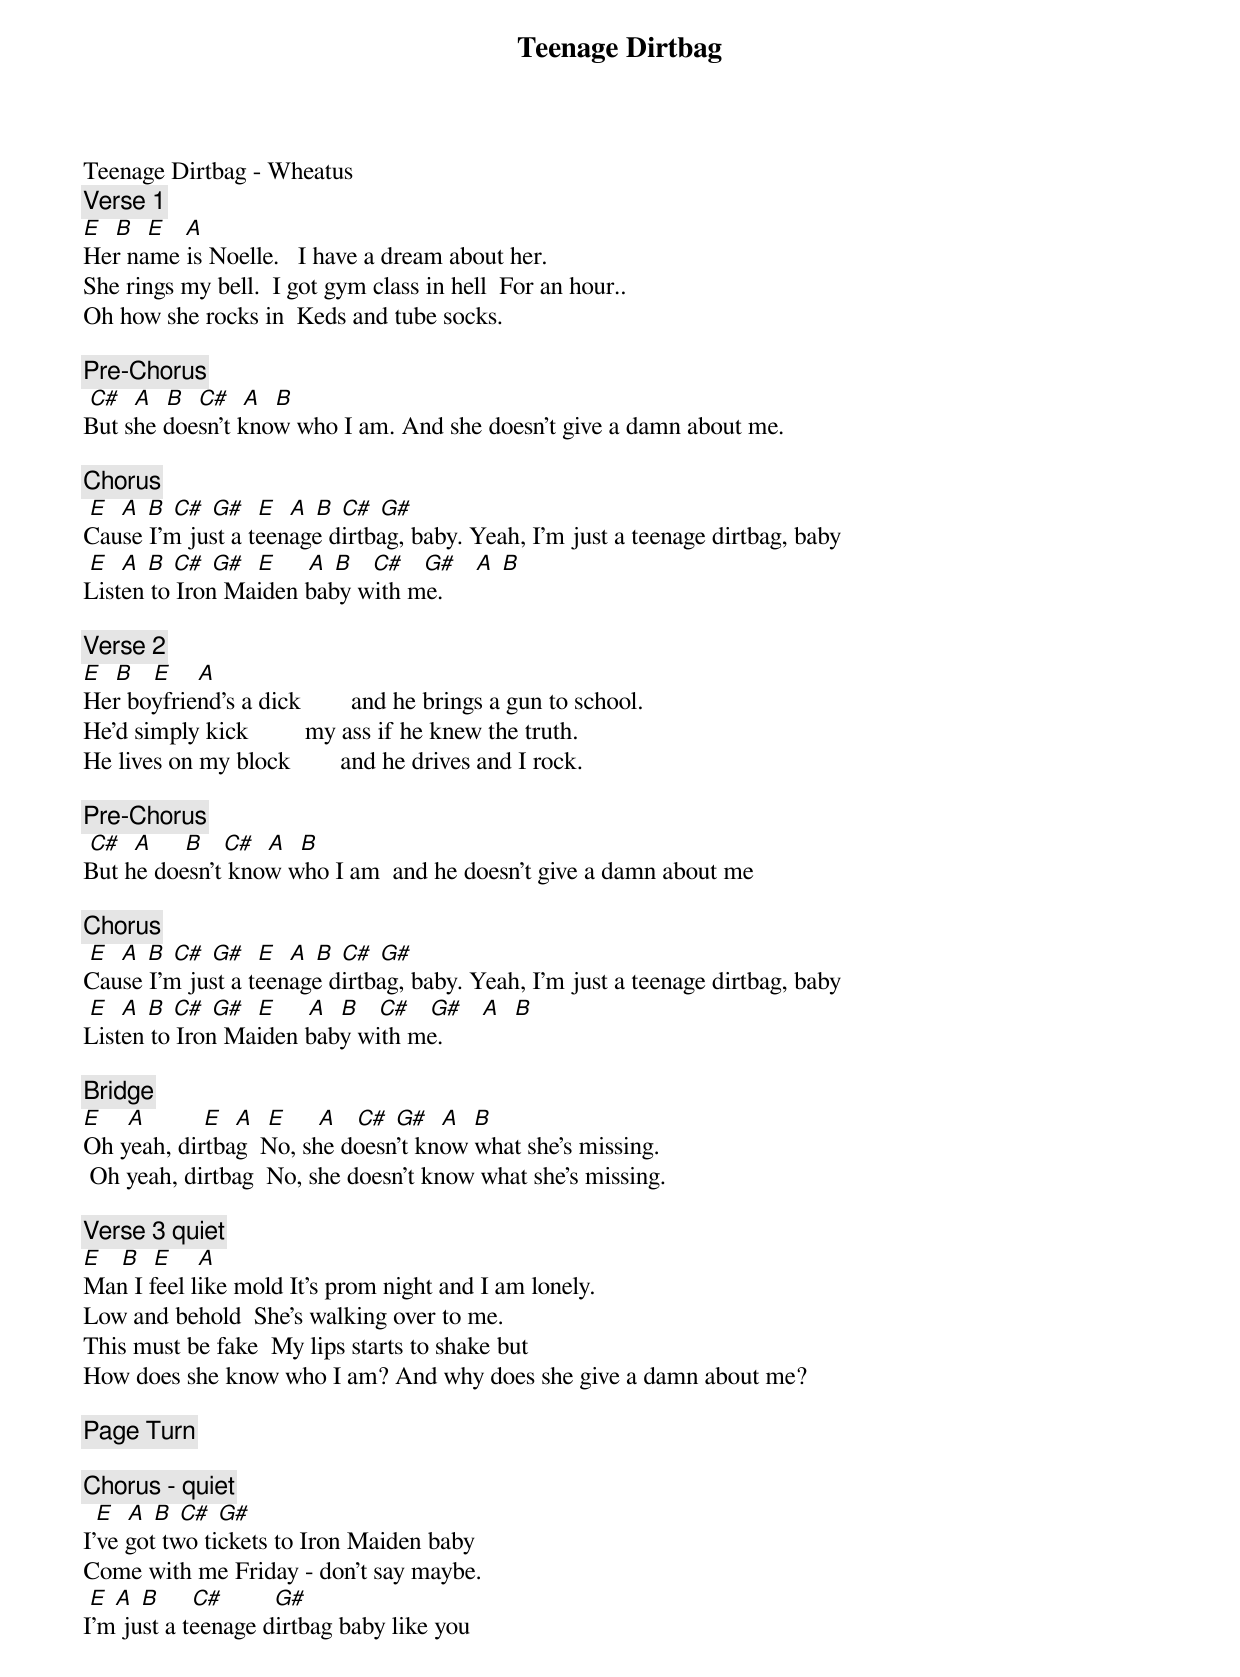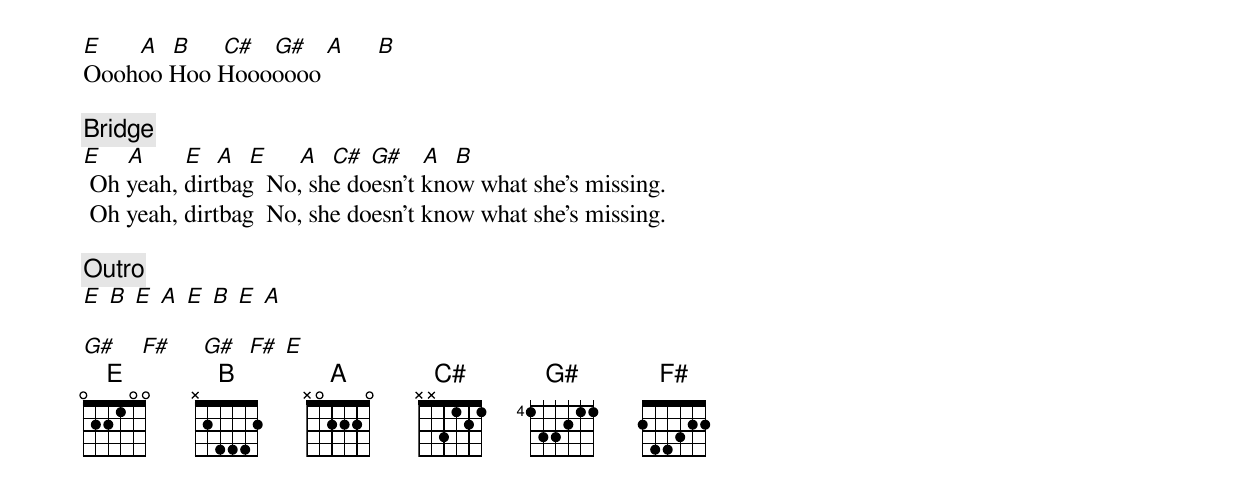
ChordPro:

{title: Teenage Dirtbag}
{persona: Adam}
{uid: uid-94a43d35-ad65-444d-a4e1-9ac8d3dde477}
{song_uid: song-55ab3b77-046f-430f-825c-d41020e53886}


Teenage Dirtbag - Wheatus
{comment: Verse 1}
[E]		[B]		[E] 		[A]
Her name is Noelle.  	I have a dream about her.
She rings my bell.		I got gym class in hell  For an hour..
Oh how she rocks in 	Keds and tube socks.

{comment: Pre-Chorus}
	[C#]		[A]		[B]		[C#]		[A]		[B]
But she doesn't know who I am.	And she doesn't give a damn about me.

{comment: Chorus}
	[E]		[A]	[B]	[C#]	[G#]		[E]		[A]	[B]	[C#]	[G#]
Cause I'm just a teenage dirtbag, baby.	Yeah, I'm just a teenage dirtbag, baby
	[E]		[A]	[B]	[C#]	[G#]		[E]     [A]	[B]   [C#]   [G#]   [A]	[B]
Listen to Iron Maiden baby with me.

{comment: Verse 2}
[E]		[B]			[E] 			[A]
Her boyfriend's a dick	      	and he brings a gun to school.
He'd simply kick		      	my ass if he knew the truth.
He lives on my block	      	and he drives and I rock.

{comment: Pre-Chorus}
	[C#]		[A]	    [B]			[C#]		[A]		[B]
But he doesn't know who I am 	and he doesn't give a damn about me

{comment: Chorus}
	[E]		[A]	[B]	[C#]	[G#]		[E]		[A]	[B]	[C#]	[G#]
Cause I'm just a teenage dirtbag, baby.	Yeah, I'm just a teenage dirtbag, baby
	[E]		[A]	[B]	[C#]	[G#]		[E]     [A]	 [B]   [C#]   [G#]   [A]	 [B]
Listen to Iron Maiden baby with me.

{comment: Bridge}
[E]    [A]		       [E]  [A]		[E]     [A]			[C#]	[G#] 	[A]		[B]
Oh yeah, dirtbag		No, she doesn't know what she's missing.
	Oh yeah, dirtbag		No, she doesn't know what she's missing.

{comment: Verse 3 quiet}
[E]			[B]		[E] 			[A]
Man I feel like mold	It's prom night and I am lonely.
Low and behold		She's walking over to me.
This must be fake		My lips starts to shake but
How does she know who I am?	And why does she give a damn about me?

{comment: Page Turn}

{comment: Chorus - quiet}
 	[E]		[A]	[B]	[C#]	[G#]
I've got two tickets to Iron Maiden baby
Come with me Friday - don't say maybe.
	[E]	[A]	[B]	    [C#]	       [G#]
I'm just a teenage dirtbag baby like you
[E]     	[A]	 [B]   		[C#]   [G#]   [A]     [B]
Ooohoo Hoo Hooooooo

{comment: Bridge}
[E]    [A]		    [E]  [A]		[E]     [A]		[C#]	[G#] 		[A]		[B]
	Oh yeah, dirtbag		No, she doesn't know what she's missing.
	Oh yeah, dirtbag		No, she doesn't know what she's missing.

{comment: Outro}
[E]	[B]	[E]	[A]	[E]	[B]	[E]	[A]

[G#]    [F#]     [G#]	 [F#]	[E]
